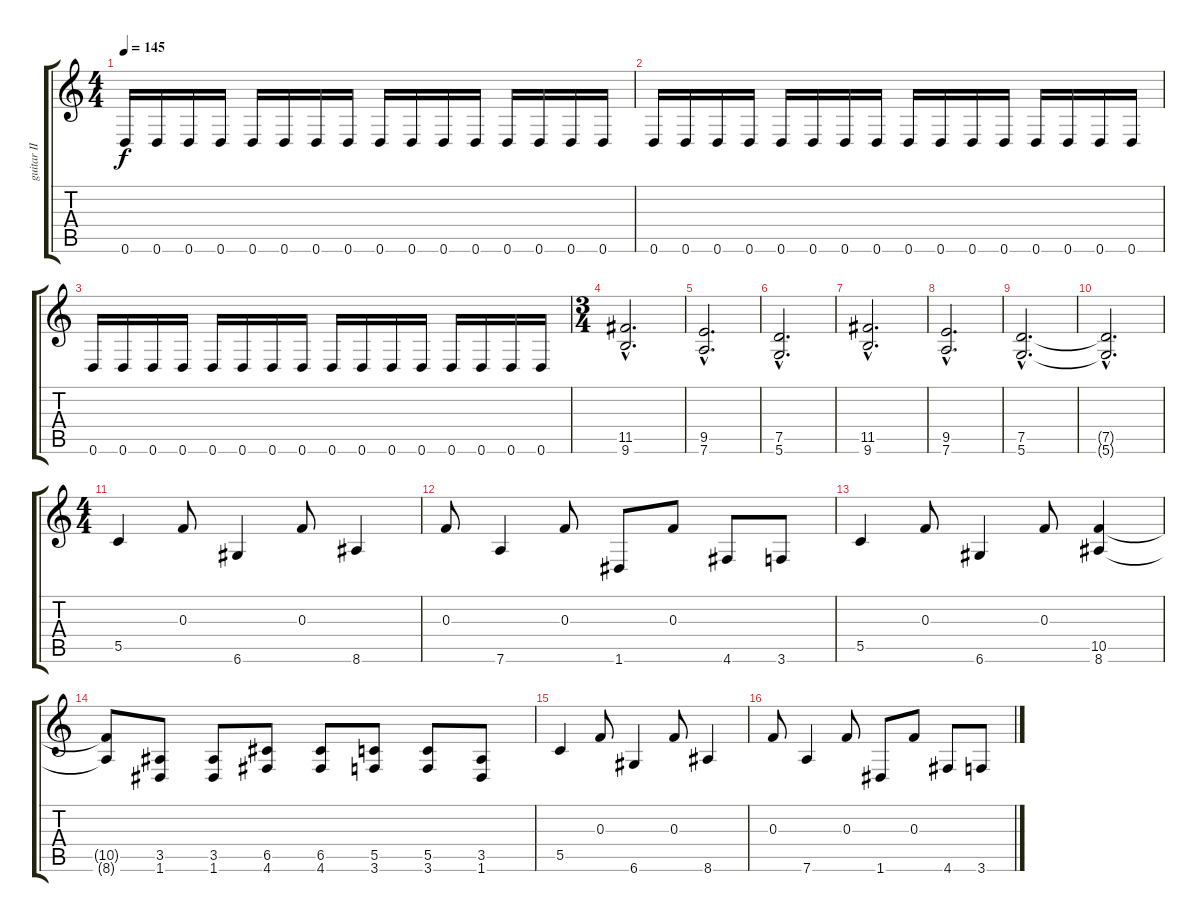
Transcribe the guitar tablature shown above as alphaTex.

\track ("guitar II" "guitar II") {instrument distortionguitar}
\staff {score tabs}
\tuning (D4 A3 F3 C3 G2 D2) {hide}
\ts (4 4)
\tempo 145
\clef g2
\ks c
0.6.16{dy f} 0.6.16 0.6.16 0.6.16 0.6.16 0.6.16 0.6.16 0.6.16 0.6.16 0.6.16 0.6.16 0.6.16 0.6.16 0.6.16 0.6.16 0.6.16 |
0.6.16 0.6.16 0.6.16 0.6.16 0.6.16 0.6.16 0.6.16 0.6.16 0.6.16 0.6.16 0.6.16 0.6.16 0.6.16 0.6.16 0.6.16 0.6.16 |
0.6.16 0.6.16 0.6.16 0.6.16 0.6.16 0.6.16 0.6.16 0.6.16 0.6.16 0.6.16 0.6.16 0.6.16 0.6.16 0.6.16 0.6.16 0.6.16 |
\ts (3 4)
(11.5{hac} 9.6{hac}).2{d} |
(9.5{hac} 7.6{hac}).2{d} |
(7.5{hac} 5.6{hac}).2{d} |
(11.5{hac} 9.6{hac}).2{d} |
(9.5{hac} 7.6{hac}).2{d} |
(7.5{hac} 5.6{hac}).2{d} |
(7.5{hac t} 5.6{hac t}).2{d} |
\ts (4 4)
5.5.4 0.3.8 6.6.4 0.3.8 8.6.4 |
0.3.8 7.6.4 0.3.8 1.6.8 0.3.8 4.6.8 3.6.8 |
5.5.4 0.3.8 6.6.4 0.3.8 (10.5 8.6).4 |
(10.5{t} 8.6{t}).8 (3.5 1.6).8 (3.5 1.6).8 (6.5 4.6).8 (6.5 4.6).8 (5.5 3.6).8 (5.5 3.6).8 (3.5 1.6).8 |
5.5.4 0.3.8 6.6.4 0.3.8 8.6.4 |
0.3.8 7.6.4 0.3.8 1.6.8 0.3.8 4.6.8 3.6.8
